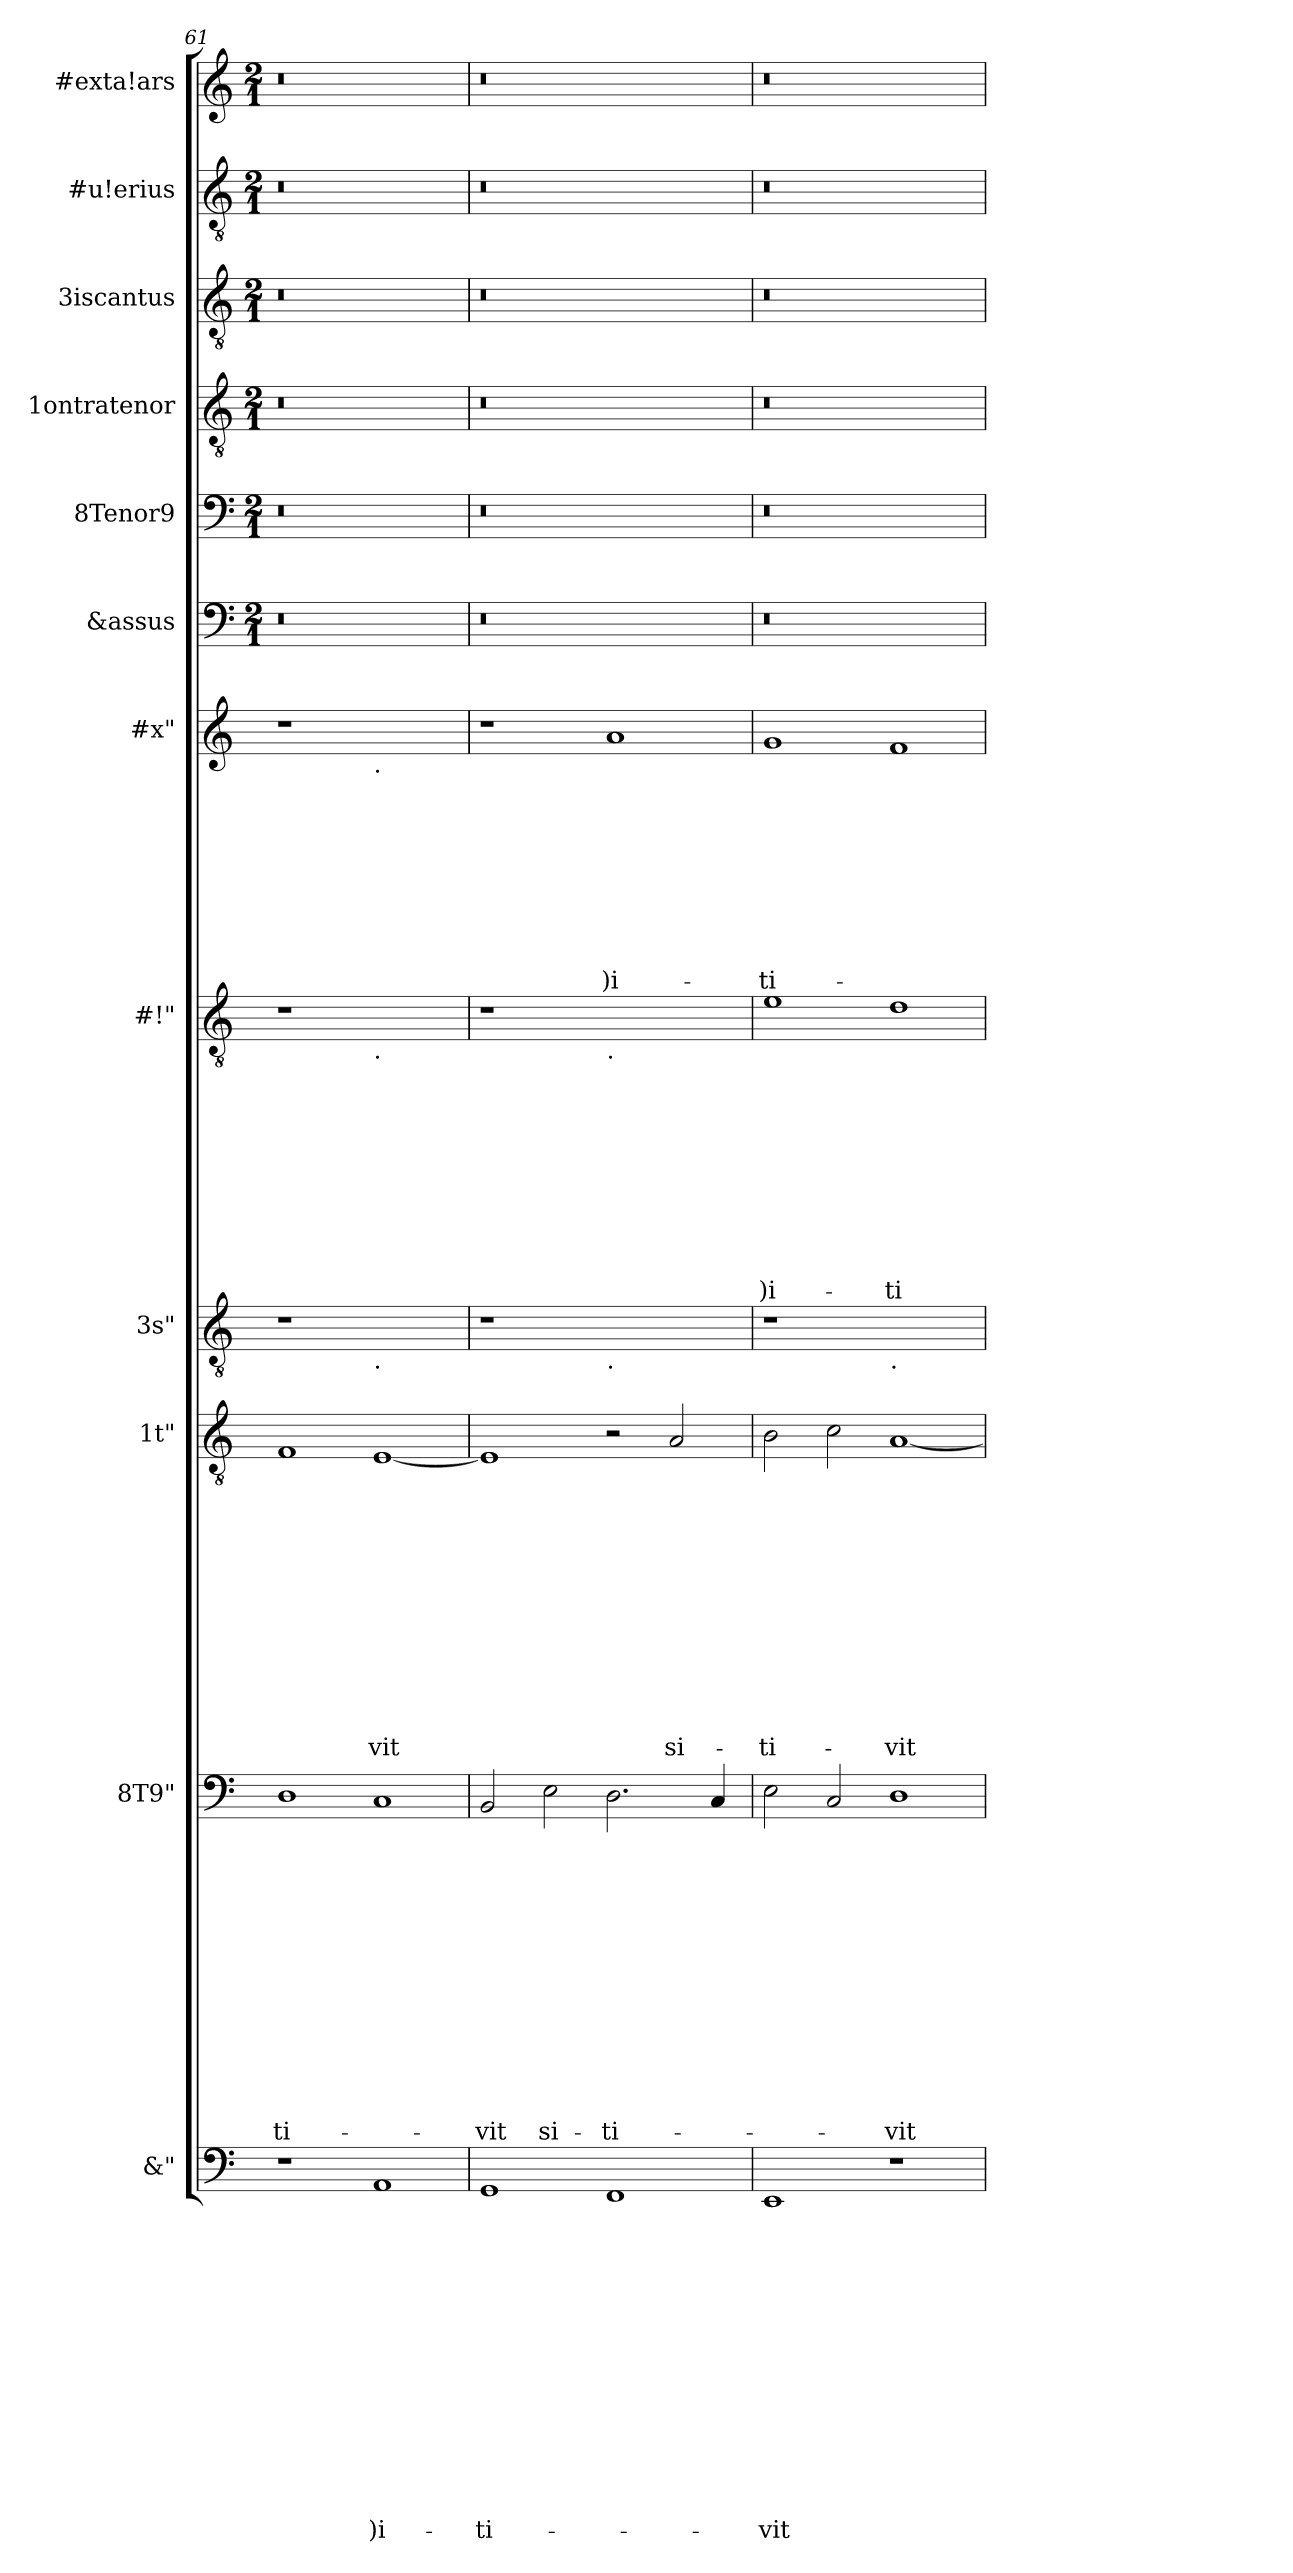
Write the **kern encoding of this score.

**kern	**text	**text	**text	**text	**text	**text	**text	**text	**text	**text	**text	**text	**text	**text	**kern	**text	**text	**text	**text	**text	**text	**text	**text	**text	**text	**text	**text	**text	**kern	**text	**text	**text	**text	**text	**text	**text	**text	**text	**text	**text	**text	**kern	**kern	**text	**text	**text	**text	**text	**text	**text	**text	**text	**text	**kern	**text	**text	**text	**text	**text	**text	**text	**text	**text	**kern	**kern	**kern	**kern	**kern	**kern
*part12	*part12	*part12	*part12	*part12	*part12	*part12	*part12	*part12	*part12	*part12	*part12	*part12	*part12	*part12	*part11	*part11	*part11	*part11	*part11	*part11	*part11	*part11	*part11	*part11	*part11	*part11	*part11	*part11	*part10	*part10	*part10	*part10	*part10	*part10	*part10	*part10	*part10	*part10	*part10	*part10	*part10	*part9	*part8	*part8	*part8	*part8	*part8	*part8	*part8	*part8	*part8	*part8	*part8	*part7	*part7	*part7	*part7	*part7	*part7	*part7	*part7	*part7	*part7	*part6	*part5	*part4	*part3	*part2	*part1
*staff12	*staff12	*staff12	*staff12	*staff12	*staff12	*staff12	*staff12	*staff12	*staff12	*staff12	*staff12	*staff12	*staff12	*staff12	*staff11	*staff11	*staff11	*staff11	*staff11	*staff11	*staff11	*staff11	*staff11	*staff11	*staff11	*staff11	*staff11	*staff11	*staff10	*staff10	*staff10	*staff10	*staff10	*staff10	*staff10	*staff10	*staff10	*staff10	*staff10	*staff10	*staff10	*staff9	*staff8	*staff8	*staff8	*staff8	*staff8	*staff8	*staff8	*staff8	*staff8	*staff8	*staff8	*staff7	*staff7	*staff7	*staff7	*staff7	*staff7	*staff7	*staff7	*staff7	*staff7	*staff6	*staff5	*staff4	*staff3	*staff2	*staff1
*I"&"	*	*	*	*	*	*	*	*	*	*	*	*	*	*	*I"8T9"	*	*	*	*	*	*	*	*	*	*	*	*	*	*I"1t"	*	*	*	*	*	*	*	*	*	*	*	*	*I"3s"	*I"#!"	*	*	*	*	*	*	*	*	*	*	*I"#x"	*	*	*	*	*	*	*	*	*	*I"&assus	*I"8Tenor9	*I"1ontratenor	*I"3iscantus	*I"#u!erius	*I"#exta!ars
*	*	*	*	*	*	*	*	*	*	*	*	*	*	*	*I'8T9"	*	*	*	*	*	*	*	*	*	*	*	*	*	*I'1t"	*	*	*	*	*	*	*	*	*	*	*	*	*I'3s"	*	*	*	*	*	*	*	*	*	*	*	*I'#x"	*	*	*	*	*	*	*	*	*	*	*	*	*	*	*
*clefF4	*	*	*	*	*	*	*	*	*	*	*	*	*	*	*clefF4	*	*	*	*	*	*	*	*	*	*	*	*	*	*clefGv2	*	*	*	*	*	*	*	*	*	*	*	*	*clefGv2	*clefGv2	*	*	*	*	*	*	*	*	*	*	*clefG2	*	*	*	*	*	*	*	*	*	*clefF4	*clefF4	*clefGv2	*clefGv2	*clefGv2	*clefG2
*k[]	*	*	*	*	*	*	*	*	*	*	*	*	*	*	*k[]	*	*	*	*	*	*	*	*	*	*	*	*	*	*k[]	*	*	*	*	*	*	*	*	*	*	*	*	*k[]	*k[]	*	*	*	*	*	*	*	*	*	*	*k[]	*	*	*	*	*	*	*	*	*	*k[]	*k[]	*k[]	*k[]	*k[]	*k[]
*C:	*	*	*	*	*	*	*	*	*	*	*	*	*	*	*C:	*	*	*	*	*	*	*	*	*	*	*	*	*	*C:	*	*	*	*	*	*	*	*	*	*	*	*	*C:	*C:	*	*	*	*	*	*	*	*	*	*	*C:	*	*	*	*	*	*	*	*	*	*C:	*C:	*C:	*C:	*C:	*C:
*	*	*	*	*	*	*	*	*	*	*	*	*	*	*	*	*	*	*	*	*	*	*	*	*	*	*	*	*	*	*	*	*	*	*	*	*	*	*	*	*	*	*	*	*	*	*	*	*	*	*	*	*	*	*	*	*	*	*	*	*	*	*	*	*M2/1	*M2/1	*M2/1	*M2/1	*M2/1	*M2/1
=61	=61	=61	=61	=61	=61	=61	=61	=61	=61	=61	=61	=61	=61	=61	=61	=61	=61	=61	=61	=61	=61	=61	=61	=61	=61	=61	=61	=61	=61	=61	=61	=61	=61	=61	=61	=61	=61	=61	=61	=61	=61	=61	=61	=61	=61	=61	=61	=61	=61	=61	=61	=61	=61	=61	=61	=61	=61	=61	=61	=61	=61	=61	=61	=61	=61	=61	=61	=61	=61
!	!	!	!	!	!	!	!	!	!	!	!	!	!	!	!	!	!	!	!	!	!	!	!	!	!	!	!	!LO:LY:b	!	!	!	!	!	!	!	!	!	!	!	!	!	!	!	!	!	!	!	!	!	!	!	!	!	!	!	!	!	!	!	!	!	!	!	!	!	!	!	!	!
1r	.	.	.	.	.	.	.	.	.	.	.	.	.	.	1D	.	.	.	.	.	.	.	.	.	.	.	.	-ti-	1F	.	.	.	.	.	.	.	.	.	.	.	.	1r	1r	.	.	.	.	.	.	.	.	.	.	1r	.	.	.	.	.	.	.	.	.	0r	0r	0r	0r	0r	0r
!	!	!	!	!	!	!	!	!	!	!	!	!	!	!	!	!	!	!	!	!	!	!	!	!	!	!	!	!	!	!	!	!	!	!	!	!	!	!	!	!	!	!	!	!	!	!	!	!	!	!	!	!	!	!LO:TX:b:t=.	!	!	!	!	!	!	!	!	!	!	!	!	!	!	!
!	!	!	!	!	!	!	!	!	!	!	!	!	!	!	!	!	!	!	!	!	!	!	!	!	!	!	!	!	!	!	!	!	!	!	!	!	!	!	!	!	!	!	!LO:TX:b:t=.	!	!	!	!	!	!	!	!	!	!	!	!	!	!	!	!	!	!	!	!	!	!	!	!	!	!
!	!	!	!	!	!	!	!	!	!	!	!	!	!	!	!	!	!	!	!	!	!	!	!	!	!	!	!	!	!	!	!	!	!	!	!	!	!	!	!	!	!	!LO:TX:b:t=.	!	!	!	!	!	!	!	!	!	!	!	!	!	!	!	!	!	!	!	!	!	!	!	!	!	!	!
!	!	!	!	!	!	!	!	!	!	!	!	!	!	!LO:LY:b	!	!	!	!	!	!	!	!	!	!	!	!	!	!	!	!	!	!	!	!	!	!	!	!	!	!	!LO:LY:b	!	!	!	!	!	!	!	!	!	!	!	!	!	!	!	!	!	!	!	!	!	!	!	!	!	!	!	!
1AA	.	.	.	.	.	.	.	.	.	.	.	.	.	)i-	1C	.	.	.	.	.	.	.	.	.	.	.	.	.	[<1E	.	.	.	.	.	.	.	.	.	.	.	-vit	1ryy	1ryy	.	.	.	.	.	.	.	.	.	.	1ryy	.	.	.	.	.	.	.	.	.	.	.	.	.	.	.
=62	=62	=62	=62	=62	=62	=62	=62	=62	=62	=62	=62	=62	=62	=62	=62	=62	=62	=62	=62	=62	=62	=62	=62	=62	=62	=62	=62	=62	=62	=62	=62	=62	=62	=62	=62	=62	=62	=62	=62	=62	=62	=62	=62	=62	=62	=62	=62	=62	=62	=62	=62	=62	=62	=62	=62	=62	=62	=62	=62	=62	=62	=62	=62	=62	=62	=62	=62	=62	=62
!	!	!	!	!	!	!	!	!	!	!	!	!	!	!LO:LY:b	!	!	!	!	!	!	!	!	!	!	!	!	!	!LO:LY:b	!	!	!	!	!	!	!	!	!	!	!	!	!	!	!	!	!	!	!	!	!	!	!	!	!	!	!	!	!	!	!	!	!	!	!	!	!	!	!	!	!
1GG	.	.	.	.	.	.	.	.	.	.	.	.	.	-ti-	2BB/	.	.	.	.	.	.	.	.	.	.	.	.	-vit	1E]	.	.	.	.	.	.	.	.	.	.	.	.	1r	1r	.	.	.	.	.	.	.	.	.	.	1r	.	.	.	.	.	.	.	.	.	0r	0r	0r	0r	0r	0r
!	!	!	!	!	!	!	!	!	!	!	!	!	!	!	!	!	!	!	!	!	!	!	!	!	!	!	!	!LO:LY:b	!	!	!	!	!	!	!	!	!	!	!	!	!	!	!	!	!	!	!	!	!	!	!	!	!	!	!	!	!	!	!	!	!	!	!	!	!	!	!	!	!
.	.	.	.	.	.	.	.	.	.	.	.	.	.	.	2E\	.	.	.	.	.	.	.	.	.	.	.	.	si-	.	.	.	.	.	.	.	.	.	.	.	.	.	.	.	.	.	.	.	.	.	.	.	.	.	.	.	.	.	.	.	.	.	.	.	.	.	.	.	.	.
!	!	!	!	!	!	!	!	!	!	!	!	!	!	!	!	!	!	!	!	!	!	!	!	!	!	!	!	!	!	!	!	!	!	!	!	!	!	!	!	!	!	!	!LO:TX:b:t=.	!	!	!	!	!	!	!	!	!	!	!	!	!	!	!	!	!	!	!	!	!	!	!	!	!	!
!	!	!	!	!	!	!	!	!	!	!	!	!	!	!	!	!	!	!	!	!	!	!	!	!	!	!	!	!	!	!	!	!	!	!	!	!	!	!	!	!	!	!LO:TX:b:t=.	!	!	!	!	!	!	!	!	!	!	!	!	!	!	!	!	!	!	!	!	!	!	!	!	!	!	!
!	!	!	!	!	!	!	!	!	!	!	!	!	!	!	!	!	!	!	!	!	!	!	!	!	!	!	!	!LO:LY:b	!	!	!	!	!	!	!	!	!	!	!	!	!	!	!	!	!	!	!	!	!	!	!	!	!	!	!	!	!	!	!	!	!	!	!LO:LY:b	!	!	!	!	!	!
1FF	.	.	.	.	.	.	.	.	.	.	.	.	.	.	2.D\	.	.	.	.	.	.	.	.	.	.	.	.	-ti-	2r	.	.	.	.	.	.	.	.	.	.	.	.	1ryy	1ryy	.	.	.	.	.	.	.	.	.	.	1a	.	.	.	.	.	.	.	.	)i-	.	.	.	.	.	.
!	!	!	!	!	!	!	!	!	!	!	!	!	!	!	!	!	!	!	!	!	!	!	!	!	!	!	!	!	!	!	!	!	!	!	!	!	!	!	!	!	!LO:LY:b	!	!	!	!	!	!	!	!	!	!	!	!	!	!	!	!	!	!	!	!	!	!	!	!	!	!	!	!
.	.	.	.	.	.	.	.	.	.	.	.	.	.	.	.	.	.	.	.	.	.	.	.	.	.	.	.	.	2A/	.	.	.	.	.	.	.	.	.	.	.	si-	.	.	.	.	.	.	.	.	.	.	.	.	.	.	.	.	.	.	.	.	.	.	.	.	.	.	.	.
.	.	.	.	.	.	.	.	.	.	.	.	.	.	.	4C/	.	.	.	.	.	.	.	.	.	.	.	.	.	.	.	.	.	.	.	.	.	.	.	.	.	.	.	.	.	.	.	.	.	.	.	.	.	.	.	.	.	.	.	.	.	.	.	.	.	.	.	.	.	.
=63	=63	=63	=63	=63	=63	=63	=63	=63	=63	=63	=63	=63	=63	=63	=63	=63	=63	=63	=63	=63	=63	=63	=63	=63	=63	=63	=63	=63	=63	=63	=63	=63	=63	=63	=63	=63	=63	=63	=63	=63	=63	=63	=63	=63	=63	=63	=63	=63	=63	=63	=63	=63	=63	=63	=63	=63	=63	=63	=63	=63	=63	=63	=63	=63	=63	=63	=63	=63	=63
!	!	!	!	!	!	!	!	!	!	!	!	!	!	!LO:LY:b	!	!	!	!	!	!	!	!	!	!	!	!	!	!	!	!	!	!	!	!	!	!	!	!	!	!	!LO:LY:b	!	!	!	!	!	!	!	!	!	!	!	!LO:LY:b	!	!	!	!	!	!	!	!	!	!LO:LY:b	!	!	!	!	!	!
1EE	.	.	.	.	.	.	.	.	.	.	.	.	.	-vit	2E\	.	.	.	.	.	.	.	.	.	.	.	.	.	2B\	.	.	.	.	.	.	.	.	.	.	.	-ti-	1r	1e	.	.	.	.	.	.	.	.	.	)i-	1g	.	.	.	.	.	.	.	.	-ti-	0r	0r	0r	0r	0r	0r
.	.	.	.	.	.	.	.	.	.	.	.	.	.	.	2C/	.	.	.	.	.	.	.	.	.	.	.	.	.	2c\	.	.	.	.	.	.	.	.	.	.	.	.	.	.	.	.	.	.	.	.	.	.	.	.	.	.	.	.	.	.	.	.	.	.	.	.	.	.	.	.
!	!	!	!	!	!	!	!	!	!	!	!	!	!	!	!	!	!	!	!	!	!	!	!	!	!	!	!	!	!	!	!	!	!	!	!	!	!	!	!	!	!	!LO:TX:b:t=.	!	!	!	!	!	!	!	!	!	!	!	!	!	!	!	!	!	!	!	!	!	!	!	!	!	!	!
!	!	!	!	!	!	!	!	!	!	!	!	!	!	!	!	!	!	!	!	!	!	!	!	!	!	!	!	!LO:LY:b	!	!	!	!	!	!	!	!	!	!	!	!	!LO:LY:b	!	!	!	!	!	!	!	!	!	!	!	!LO:LY:b	!	!	!	!	!	!	!	!	!	!	!	!	!	!	!	!
1r	.	.	.	.	.	.	.	.	.	.	.	.	.	.	1D	.	.	.	.	.	.	.	.	.	.	.	.	-vit	[<1A	.	.	.	.	.	.	.	.	.	.	.	-vit	1ryy	1d	.	.	.	.	.	.	.	.	.	-ti-	1f	.	.	.	.	.	.	.	.	.	.	.	.	.	.	.
=	=	=	=	=	=	=	=	=	=	=	=	=	=	=	=	=	=	=	=	=	=	=	=	=	=	=	=	=	=	=	=	=	=	=	=	=	=	=	=	=	=	=	=	=	=	=	=	=	=	=	=	=	=	=	=	=	=	=	=	=	=	=	=	=	=	=	=	=	=
*-	*-	*-	*-	*-	*-	*-	*-	*-	*-	*-	*-	*-	*-	*-	*-	*-	*-	*-	*-	*-	*-	*-	*-	*-	*-	*-	*-	*-	*-	*-	*-	*-	*-	*-	*-	*-	*-	*-	*-	*-	*-	*-	*-	*-	*-	*-	*-	*-	*-	*-	*-	*-	*-	*-	*-	*-	*-	*-	*-	*-	*-	*-	*-	*-	*-	*-	*-	*-	*-
